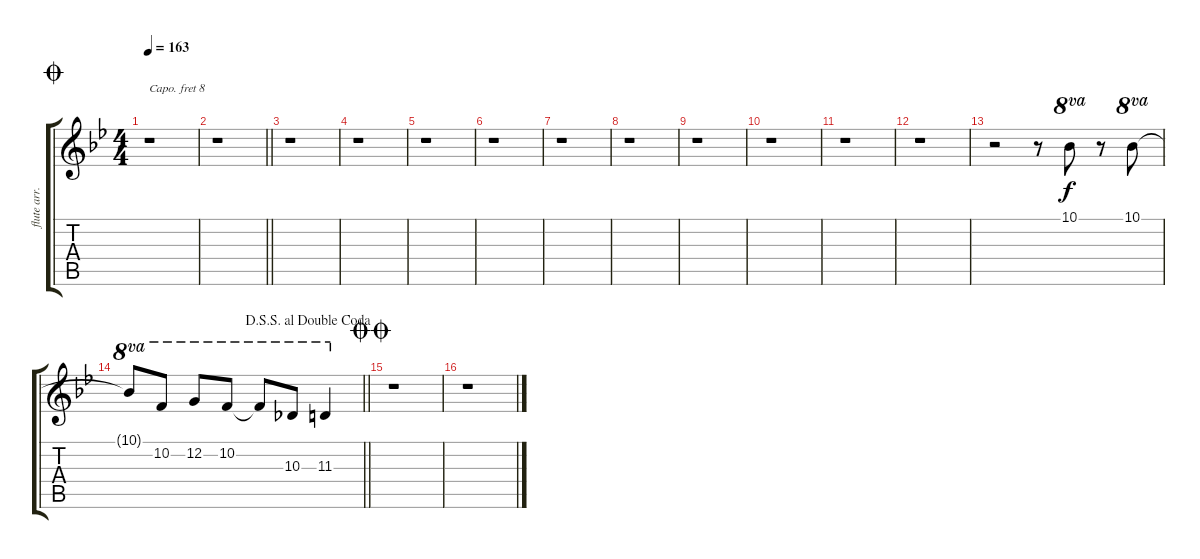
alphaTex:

\track ("flute arr. for gtr." "flute arr.") {instrument flute}
\staff {score tabs}
\capo 8
\tuning (E4 B3 G3 D3 A2 E2) {hide}
\ts (4 4)
\jump coda
\tempo 163
\clef g2
\ks bb
r.1{dy f} |
\barLineRight lightlight
r.1 |
r.1 |
r.1 |
r.1 |
r.1 |
r.1 |
r.1 |
r.1 |
r.1 |
r.1 |
r.1 |
r.2 r.8 10.1.8{ot 8va} r.8 10.1.8{ot 8va} |
\jump dalsegnosegnoaldoublecoda
\barLineRight lightlight
10.1{t}.8{ot 8va} 10.2.8{ot 8va} 12.2.8{ot 8va} 10.2.8{ot 8va} 10.2{t}.8{ot 8va} 10.3.8{ot 8va} 11.3.4{ot 8va} |
\jump doublecoda
r.1 |
r.1
